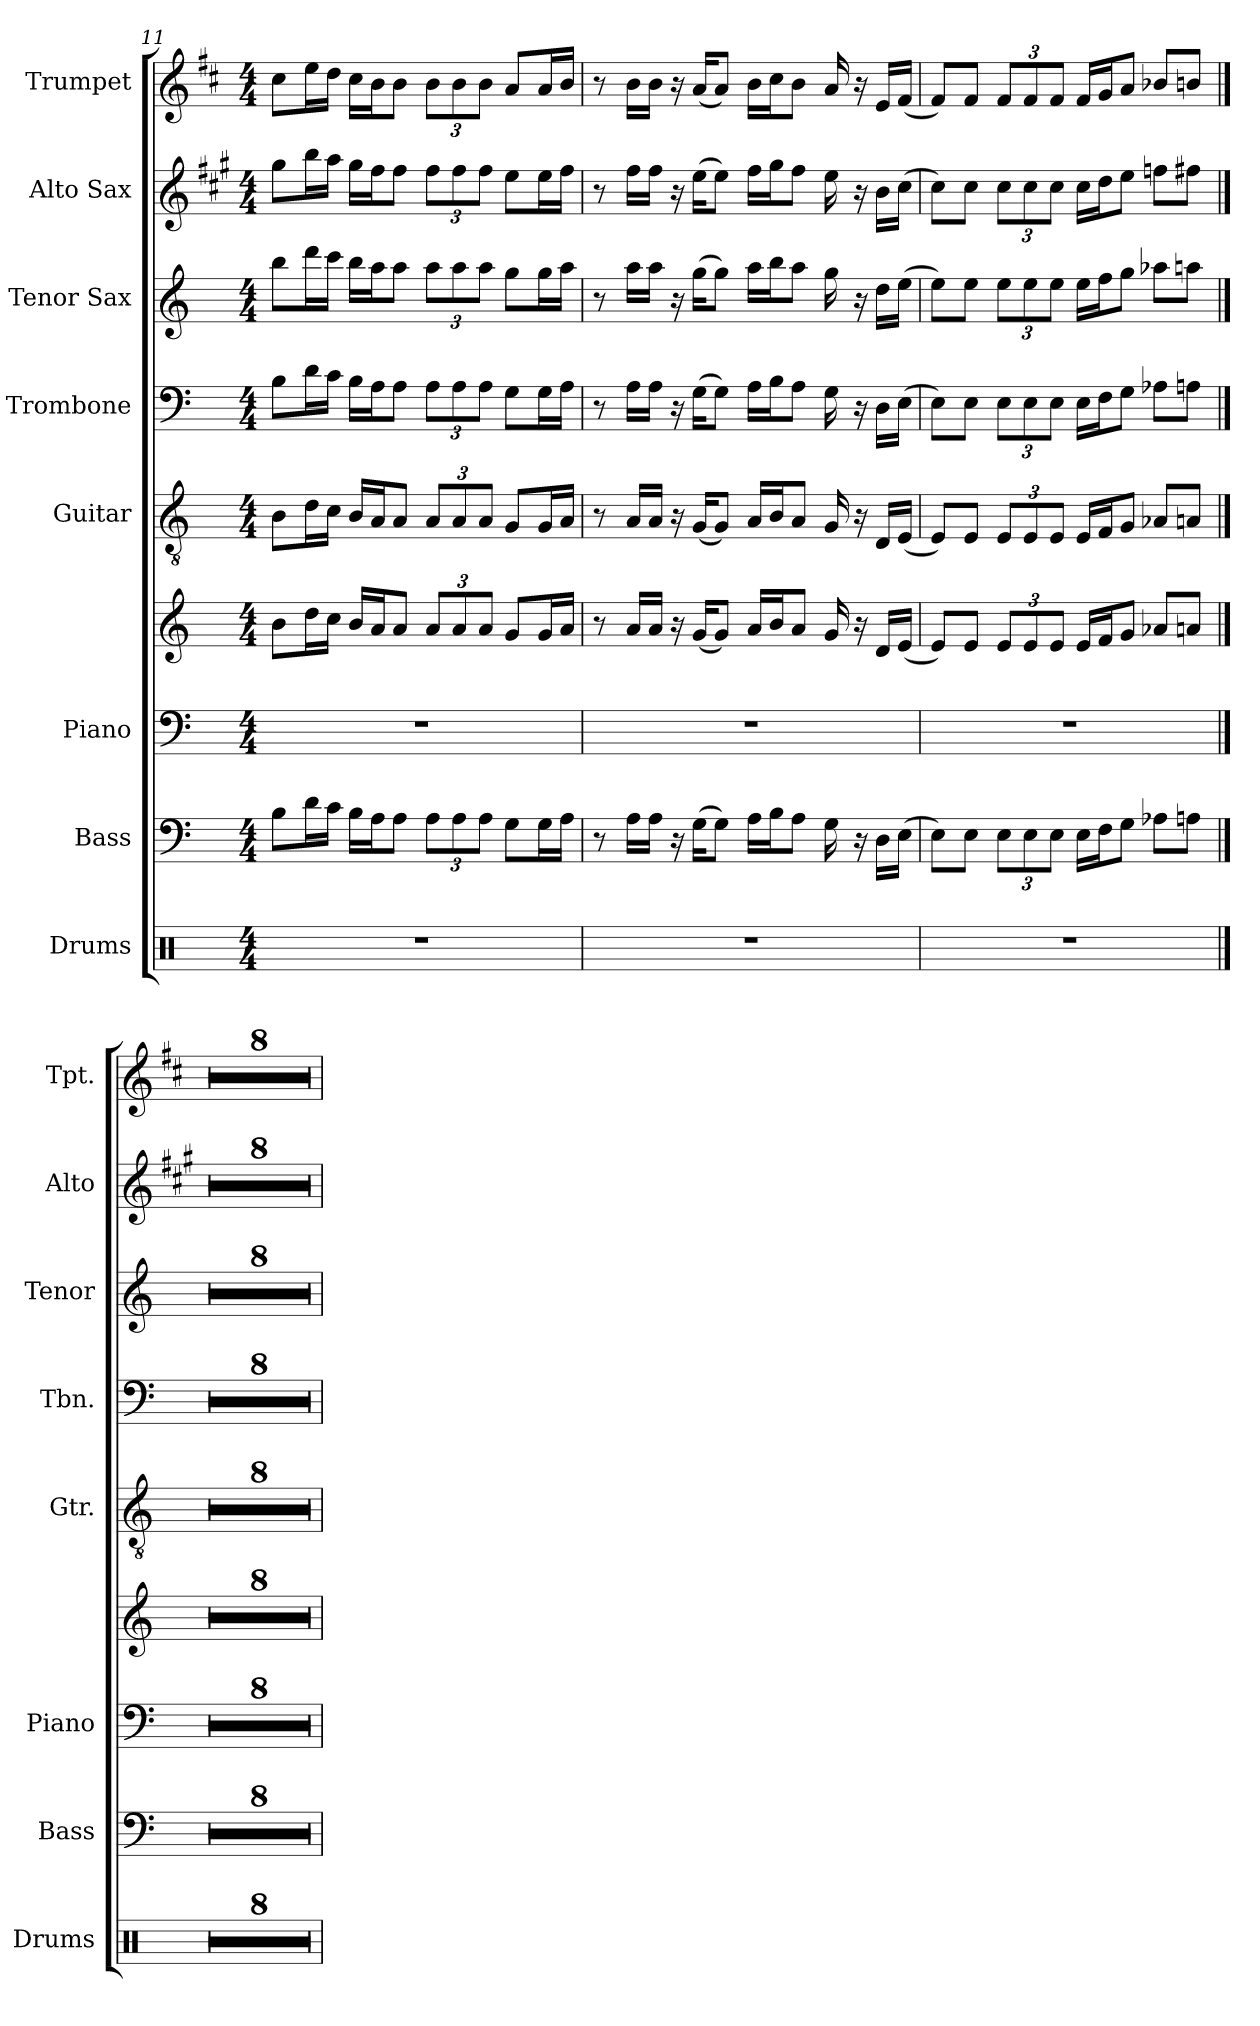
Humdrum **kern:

**kern	**kern	**kern	**kern	**kern	**kern	**kern	**kern	**kern
*part8	*part7	*part6	*part6	*part5	*part4	*part3	*part2	*part1
*staff9	*staff8	*staff7	*staff6	*staff5	*staff4	*staff3	*staff2	*staff1
*I"Drums	*I"Bass	*I"Piano	*	*I"Guitar	*I"Trombone	*I"Tenor Sax	*I"Alto Sax	*I"Trumpet
*I'Drums	*I'Bass	*I'Piano	*	*I'Gtr.	*I'Tbn.	*I'Tenor	*I'Alto	*I'Tpt.
*clefX	*clefF4	*clefF4	*clefG2	*clefGv2	*clefF4	*clefG2	*clefG2	*clefG2
*	*ITrd7c12	*	*	*	*	*ITrd8c14	*ITrd5c9	*ITrd1c2
*k[]	*k[]	*k[]	*k[]	*k[]	*k[]	*k[]	*k[]	*k[]
*M4/4	*M4/4	*M4/4	*M4/4	*M4/4	*M4/4	*M4/4	*M4/4	*M4/4
=11	=11	=11	=11	=11	=11	=11	=11	=11
1r	8BB\L	1r	8b\L	8B\L	8B\L	8b\L	8b\L	8b\L
.	16D\L	.	16dd\L	16d\L	16d\L	16dd\L	16dd\L	16dd\L
.	16C\JJ	.	16cc\JJ	16c\JJ	16c\JJ	16cc\JJ	16cc\JJ	16cc\JJ
.	16BB\LL	.	16b/LL	16B/LL	16B\LL	16b\LL	16b\LL	16b\LL
.	16AA\J	.	16a/J	16A/J	16A\J	16a\J	16a\J	16a\J
.	8AA\J	.	8a/J	8A/J	8A\J	8a\J	8a\J	8a\J
*	*Xbrackettup	*	*Xbrackettup	*Xbrackettup	*Xbrackettup	*Xbrackettup	*Xbrackettup	*Xbrackettup
.	12AA\L	.	12a/L	12A/L	12A\L	12a\L	12a\L	12a\L
.	12AA\	.	12a/	12A/	12A\	12a\	12a\	12a\
.	12AA\J	.	12a/J	12A/J	12A\J	12a\J	12a\J	12a\J
.	8GG\L	.	8g/L	8G/L	8G\L	8g\L	8g\L	8g/L
.	16GG\L	.	16g/L	16G/L	16G\L	16g\L	16g\L	16g/L
.	16AA\JJ	.	16a/JJ	16A/JJ	16A\JJ	16a\JJ	16a\JJ	16a/JJ
=12	=12	=12	=12	=12	=12	=12	=12	=12
1r	8r	1r	8r	8r	8r	8r	8r	8r
.	16AA\LL	.	16a/LL	16A/LL	16A\LL	16a\LL	16a\LL	16a\LL
.	16AA\JJ	.	16a/JJ	16A/JJ	16A\JJ	16a\JJ	16a\JJ	16a\JJ
.	16r	.	16r	16r	16r	16r	16r	16r
.	(>16GG\KL	.	(<16g/KL	(<16G/KL	(>16G\KL	(>16g\KL	(>16g\KL	(<16g/KL
.	8GG\J)	.	8g/J)	8G/J)	8G\J)	8g\J)	8g\J)	8g/J)
.	16AA\LL	.	16a/LL	16A/LL	16A\LL	16a\LL	16a\LL	16a\LL
.	16BB\J	.	16b/J	16B/J	16B\J	16b\J	16b\J	16b\J
.	8AA\J	.	8a/J	8A/J	8A\J	8a\J	8a\J	8a\J
.	16GG\	.	16g/	16G/	16G\	16g\	16g\	16g/
.	16r	.	16r	16r	16r	16r	16r	16r
.	16DD\LL	.	16d/LL	16D/LL	16D\LL	16d\LL	16d\LL	16d/LL
.	(>16EE\JJ	.	(<16e/JJ	(<16E/JJ	(>16E\JJ	(>16e\JJ	(>16e\JJ	(<16e/JJ
!!LO:PB:g=z
=13	=13	=13	=13	=13	=13	=13	=13	=13
1r	8EE\L)	1r	8e/L)	8E/L)	8E\L)	8e\L)	8e\L)	8e/L)
.	8EE\J	.	8e/J	8E/J	8E\J	8e\J	8e\J	8e/J
.	12EE\L	.	12e/L	12E/L	12E\L	12e\L	12e\L	12e/L
.	12EE\	.	12e/	12E/	12E\	12e\	12e\	12e/
.	12EE\J	.	12e/J	12E/J	12E\J	12e\J	12e\J	12e/J
.	16EE\LL	.	16e/LL	16E/LL	16E\LL	16e\LL	16e\LL	16e/LL
.	16FF\J	.	16f/J	16F/J	16F\J	16f\J	16f\J	16f/J
.	8GG\J	.	8g/J	8G/J	8G\J	8g\J	8g\J	8g/J
.	8AA-X\L	.	8a-X/L	8A-X/L	8A-X\L	8a-X\L	8a-X\L	8a-X/L
.	8AAn\J	.	8an/J	8An/J	8An\J	8an\J	8an\J	8an/J
==14	==14	==14	==14	==14	==14	==14	==14	==14
1r	1r	1r	1r	1r	1r	1r	1r	1r
=15	=15	=15	=15	=15	=15	=15	=15	=15
1r	1r	1r	1r	1r	1r	1r	1r	1r
=16	=16	=16	=16	=16	=16	=16	=16	=16
1r	1r	1r	1r	1r	1r	1r	1r	1r
=17	=17	=17	=17	=17	=17	=17	=17	=17
1r	1r	1r	1r	1r	1r	1r	1r	1r
=18	=18	=18	=18	=18	=18	=18	=18	=18
1r	1r	1r	1r	1r	1r	1r	1r	1r
=19	=19	=19	=19	=19	=19	=19	=19	=19
1r	1r	1r	1r	1r	1r	1r	1r	1r
=20	=20	=20	=20	=20	=20	=20	=20	=20
1r	1r	1r	1r	1r	1r	1r	1r	1r
=21	=21	=21	=21	=21	=21	=21	=21	=21
1r	1r	1r	1r	1r	1r	1r	1r	1r
=	=	=	=	=	=	=	=	=
*-	*-	*-	*-	*-	*-	*-	*-	*-
